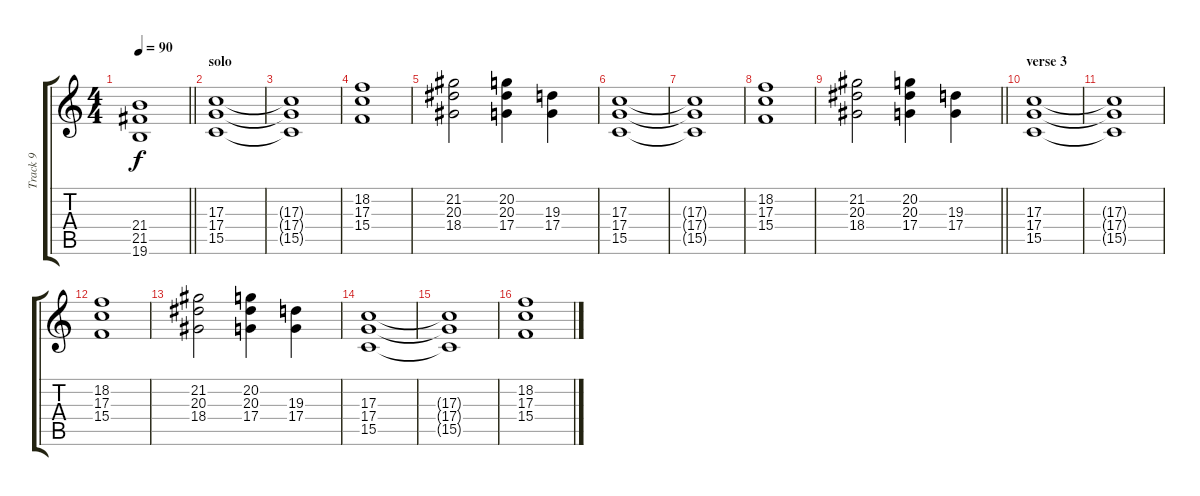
\track ("Track 9" "Track 9") {instrument pad4choir}
\staff {score tabs}
\tuning (E4 B3 G3 D3 A2 E2) {hide}
\ts (4 4)
\tempo 90
\clef g2
\barLineRight lightlight
\ks c
(21.4{t} 21.5{t} 19.6{t}).1{dy f} |
\section ("" "solo")
(17.3 17.4 15.5).1 |
(17.3{t} 17.4{t} 15.5{t}).1 |
(18.2 17.3 15.4).1 |
(21.2 20.3 18.4).2 (20.2 20.3 17.4).4 (19.3 17.4).4 |
(17.3 17.4 15.5).1 |
(17.3{t} 17.4{t} 15.5{t}).1 |
(18.2 17.3 15.4).1 |
\barLineRight lightlight
(21.2 20.3 18.4).2 (20.2 20.3 17.4).4 (19.3 17.4).4 |
\section ("" "verse 3")
(17.3 17.4 15.5).1 |
(17.3{t} 17.4{t} 15.5{t}).1 |
(18.2 17.3 15.4).1 |
(21.2 20.3 18.4).2 (20.2 20.3 17.4).4 (19.3 17.4).4 |
(17.3 17.4 15.5).1 |
(17.3{t} 17.4{t} 15.5{t}).1 |
(18.2 17.3 15.4).1
